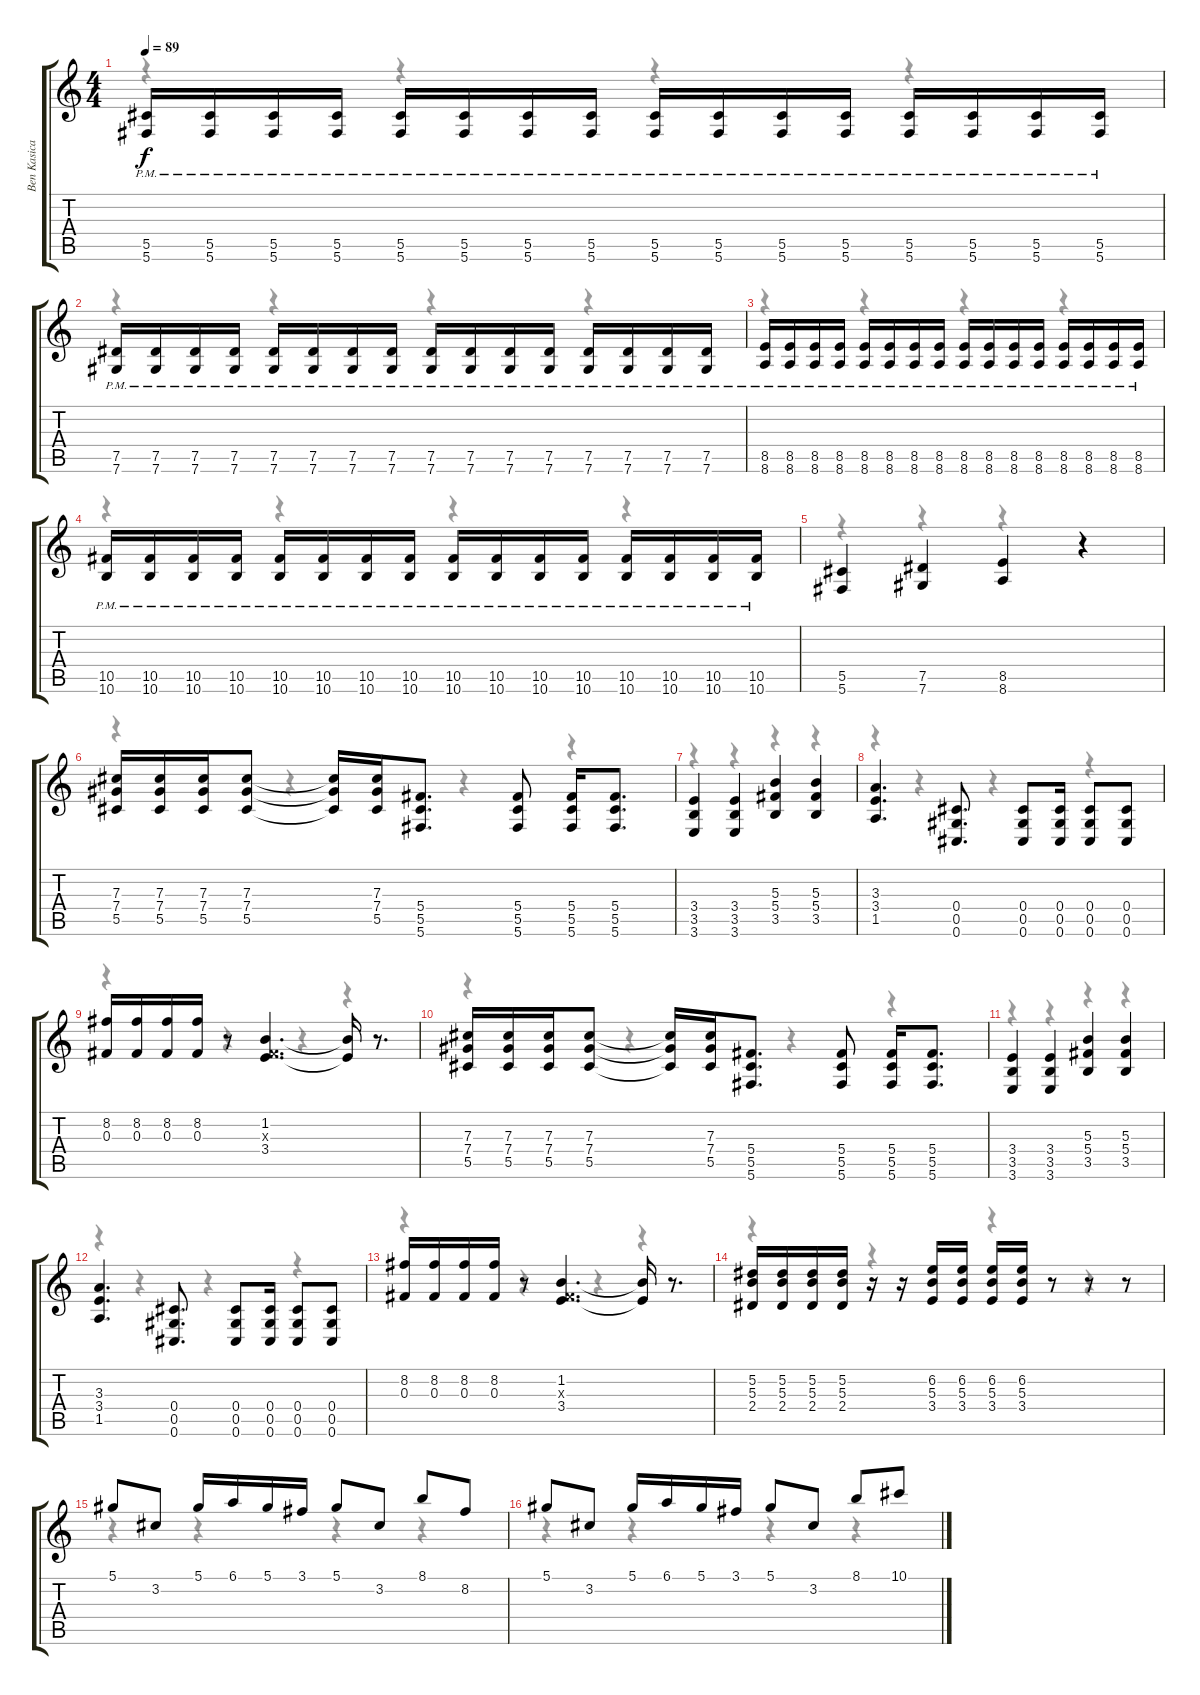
\track ("Ben Kasica" "Ben Kasica") {instrument distortionguitar}
\staff {score tabs}
\tuning (Eb4 Bb3 Gb3 Db3 Ab2 Db2) {hide}
\voice
\ts (4 4)
\tempo 89
\clef g2
\ks c
(5.5{pm} 5.6{pm}).16{dy f} (5.5{pm} 5.6{pm}).16 (5.5{pm} 5.6{pm}).16 (5.5{pm} 5.6{pm}).16 (5.5{pm} 5.6{pm}).16 (5.5{pm} 5.6{pm}).16 (5.5{pm} 5.6{pm}).16 (5.5{pm} 5.6{pm}).16 (5.5{pm} 5.6{pm}).16 (5.5{pm} 5.6{pm}).16 (5.5{pm} 5.6{pm}).16 (5.5{pm} 5.6{pm}).16 (5.5{pm} 5.6{pm}).16 (5.5{pm} 5.6{pm}).16 (5.5{pm} 5.6{pm}).16 (5.5{pm} 5.6{pm}).16 |
(7.5{pm} 7.6{pm}).16 (7.5{pm} 7.6{pm}).16 (7.5{pm} 7.6{pm}).16 (7.5{pm} 7.6{pm}).16 (7.5{pm} 7.6{pm}).16 (7.5{pm} 7.6{pm}).16 (7.5{pm} 7.6{pm}).16 (7.5{pm} 7.6{pm}).16 (7.5{pm} 7.6{pm}).16 (7.5{pm} 7.6{pm}).16 (7.5{pm} 7.6{pm}).16 (7.5{pm} 7.6{pm}).16 (7.5{pm} 7.6{pm}).16 (7.5{pm} 7.6{pm}).16 (7.5{pm} 7.6{pm}).16 (7.5{pm} 7.6{pm}).16 |
(8.5{pm} 8.6{pm}).16 (8.5{pm} 8.6{pm}).16 (8.5{pm} 8.6{pm}).16 (8.5{pm} 8.6{pm}).16 (8.5{pm} 8.6{pm}).16 (8.5{pm} 8.6{pm}).16 (8.5{pm} 8.6{pm}).16 (8.5{pm} 8.6{pm}).16 (8.5{pm} 8.6{pm}).16 (8.5{pm} 8.6{pm}).16 (8.5{pm} 8.6{pm}).16 (8.5{pm} 8.6{pm}).16 (8.5{pm} 8.6{pm}).16 (8.5{pm} 8.6{pm}).16 (8.5{pm} 8.6{pm}).16 (8.5{pm} 8.6{pm}).16 |
(10.5{pm} 10.6{pm}).16 (10.5{pm} 10.6{pm}).16 (10.5{pm} 10.6{pm}).16 (10.5{pm} 10.6{pm}).16 (10.5{pm} 10.6{pm}).16 (10.5{pm} 10.6{pm}).16 (10.5{pm} 10.6{pm}).16 (10.5{pm} 10.6{pm}).16 (10.5{pm} 10.6{pm}).16 (10.5{pm} 10.6{pm}).16 (10.5{pm} 10.6{pm}).16 (10.5{pm} 10.6{pm}).16 (10.5{pm} 10.6{pm}).16 (10.5{pm} 10.6{pm}).16 (10.5{pm} 10.6{pm}).16 (10.5{pm} 10.6{pm}).16 |
(5.5 5.6).4 (7.5 7.6).4 (8.5 8.6).4 r.4 |
(7.3 7.4 5.5).16 (7.3 7.4 5.5).16 (7.3 7.4 5.5).16 (7.3 7.4 5.5).8 (7.3{t} 7.4{t} 5.5{t}).16 (7.3 7.4 5.5).16 (5.4 5.5 5.6).8{d} (5.4 5.5 5.6).8 (5.4 5.5 5.6).16 (5.4 5.5 5.6).8{d} |
(3.4 3.5 3.6).4 (3.4 3.5 3.6).4 (5.3 5.4 3.5).4 (5.3 5.4 3.5).4 |
(3.3 3.4 1.5).4{d} (0.4 0.5 0.6).8{d} (0.4 0.5 0.6).8 (0.4 0.5 0.6).16 (0.4 0.5 0.6).8 (0.4 0.5 0.6).8 |
(8.2 0.3).16 (8.2 0.3).16 (8.2 0.3).16 (8.2 0.3).16 r.8 (1.2 0.3{x} 3.4).4{d} (1.2{t} 3.4{t}).16 r.8{d} |
(7.3 7.4 5.5).16 (7.3 7.4 5.5).16 (7.3 7.4 5.5).16 (7.3 7.4 5.5).8 (7.3{t} 7.4{t} 5.5{t}).16 (7.3 7.4 5.5).16 (5.4 5.5 5.6).8{d} (5.4 5.5 5.6).8 (5.4 5.5 5.6).16 (5.4 5.5 5.6).8{d} |
(3.4 3.5 3.6).4 (3.4 3.5 3.6).4 (5.3 5.4 3.5).4 (5.3 5.4 3.5).4 |
(3.3 3.4 1.5).4{d} (0.4 0.5 0.6).8{d} (0.4 0.5 0.6).8 (0.4 0.5 0.6).16 (0.4 0.5 0.6).8 (0.4 0.5 0.6).8 |
(8.2 0.3).16 (8.2 0.3).16 (8.2 0.3).16 (8.2 0.3).16 r.8 (1.2 0.3{x} 3.4).4{d} (1.2{t} 3.4{t}).16 r.8{d} |
(5.2 5.3 2.4).16 (5.2 5.3 2.4).16 (5.2 5.3 2.4).16 (5.2 5.3 2.4).16 r.16 r.16 (6.2 5.3 3.4).16 (6.2 5.3 3.4).16 (6.2 5.3 3.4).16 (6.2 5.3 3.4).16 r.8 r.8 r.8 |
5.1.8 3.2.8 5.1.16 6.1.16 5.1.16 3.1.16 5.1.8 3.2.8 8.1.8 8.2.8 |
5.1.8 3.2.8 5.1.16 6.1.16 5.1.16 3.1.16 5.1.8 3.2.8 8.1.8 10.1.8
\voice
\clef g2
\ottava regular
\simile none
\ks c
r.4{dy f} r.4 r.4 r.4 |
r.4 r.4 r.4 r.4 |
r.4 r.4 r.4 r.4 |
r.4 r.4 r.4 r.4 |
r.4 r.4 r.4 r.4 |
r.4 r.4 r.4 r.4 |
r.4 r.4 r.4 r.4 |
r.4 r.4 r.4 r.4 |
r.4 r.4 r.4 r.4 |
r.4 r.4 r.4 r.4 |
r.4 r.4 r.4 r.4 |
r.4 r.4 r.4 r.4 |
r.4 r.4 r.4 r.4 |
r.4 r.4 r.4 r.4 |
r.4 r.4 r.4 r.4 |
r.4 r.4 r.4 r.4
